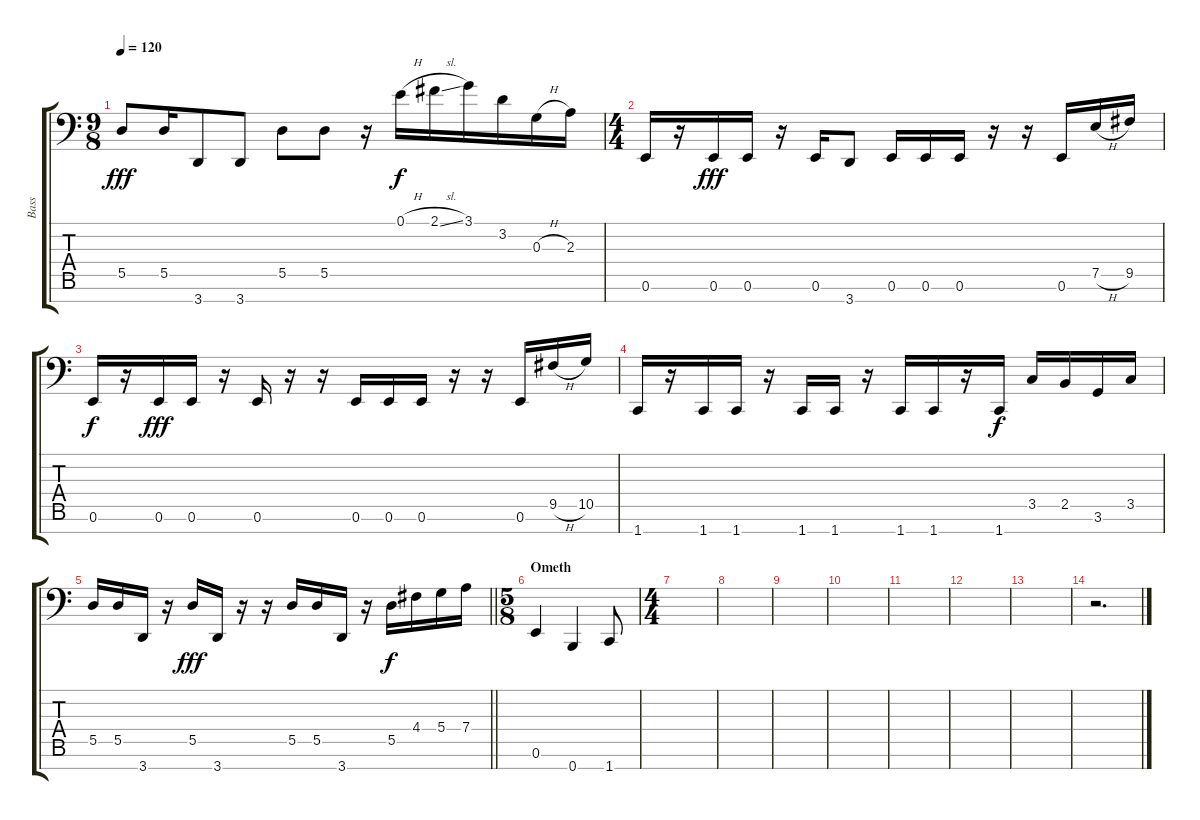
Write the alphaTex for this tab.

\track ("Bass" "Bass") {instrument slapbass1}
\staff {score tabs}
\tuning (E3 B2 G2 D2 A1 E1 B0) {hide}
\ts (9 8)
\tempo 120
\clef f4
\ks c
5.5.8{dy fff} 5.5.16 3.7.8 3.7.8 5.5.8 5.5.8 r.16 0.1{h}.16{dy f} 2.1{sl}.16 3.1.16 3.2.16 0.3{h}.16 2.3.16 |
\ts (4 4)
0.6.16{instrument slapbass1} r.16 0.6.16{dy fff} 0.6.16 r.16 0.6.16 3.7.8 0.6.16 0.6.16 0.6.16 r.16 r.16 0.6.16 7.5{h}.16 9.5.16 |
0.6.16{dy f} r.16 0.6.16{dy fff} 0.6.16 r.16 0.6.16 r.16 r.16 0.6.16 0.6.16 0.6.16 r.16 r.16 0.6.16 9.5{h}.16 10.5.16 |
1.7.16 r.16 1.7.16 1.7.16 r.16 1.7.16 1.7.16 r.16 1.7.16 1.7.16 r.16 1.7.16{dy f} 3.5.16 2.5.16 3.6.16 3.5.16 |
\barLineRight lightlight
5.5.16 5.5.16 3.7.16 r.16 5.5.16{dy fff} 3.7.16 r.16 r.16 5.5.16 5.5.16 3.7.16 r.16 5.5.16{dy f} 4.4.16 5.4.16 7.4.16 |
\ts (5 8)
\section ("" "Ometh")
0.6.4{instrument electricbassfinger} 0.7.4 1.7.8 |
\ts (4 4)
|
|
|
|
|
|
|
r.2{d}
